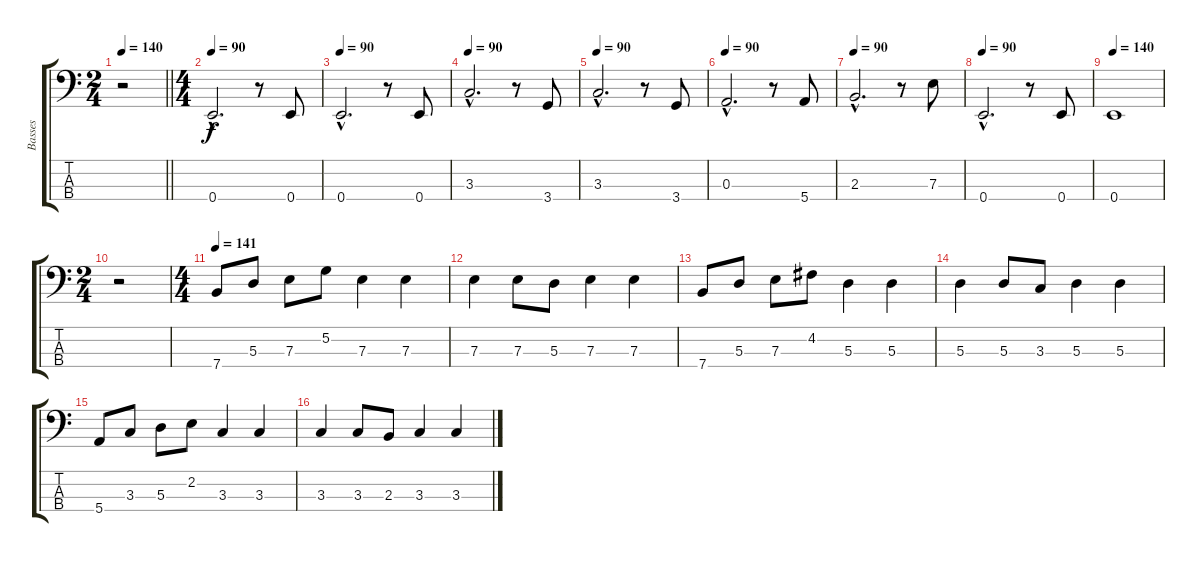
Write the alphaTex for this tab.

\track ("Basses" "Basses") {instrument electricbasspick}
\staff {score tabs}
\tuning (G2 D2 A1 E1) {hide}
\ts (2 4)
\tempo 140
\tempo 90
\tempo 140
\clef f4
\barLineRight lightlight
\ks c
r.2{dy f instrument electricbasspick} |
\ts (4 4)
\tempo 90
0.4{hac}.2{d} r.8 0.4.8 |
\tempo 90
0.4{hac}.2{d} r.8 0.4.8 |
\tempo 90
3.3{hac}.2{d} r.8 3.4.8 |
\tempo 90
3.3{hac}.2{d} r.8 3.4.8 |
\tempo 90
0.3{hac}.2{d} r.8 5.4.8 |
\tempo 90
2.3{hac}.2{d} r.8 7.3.8 |
\tempo 90
0.4{hac}.2{d} r.8 0.4.8 |
\tempo 140
0.4.1 |
\ts (2 4)
r.2 |
\ts (4 4)
\tempo 141
7.4.8 5.3.8 7.3.8 5.2.8 7.3.4 7.3.4 |
7.3.4 7.3.8 5.3.8 7.3.4 7.3.4 |
7.4.8 5.3.8 7.3.8 4.2.8 5.3.4 5.3.4 |
5.3.4 5.3.8 3.3.8 5.3.4 5.3.4 |
5.4.8 3.3.8 5.3.8 2.2.8 3.3.4 3.3.4 |
3.3.4 3.3.8 2.3.8 3.3.4 3.3.4
